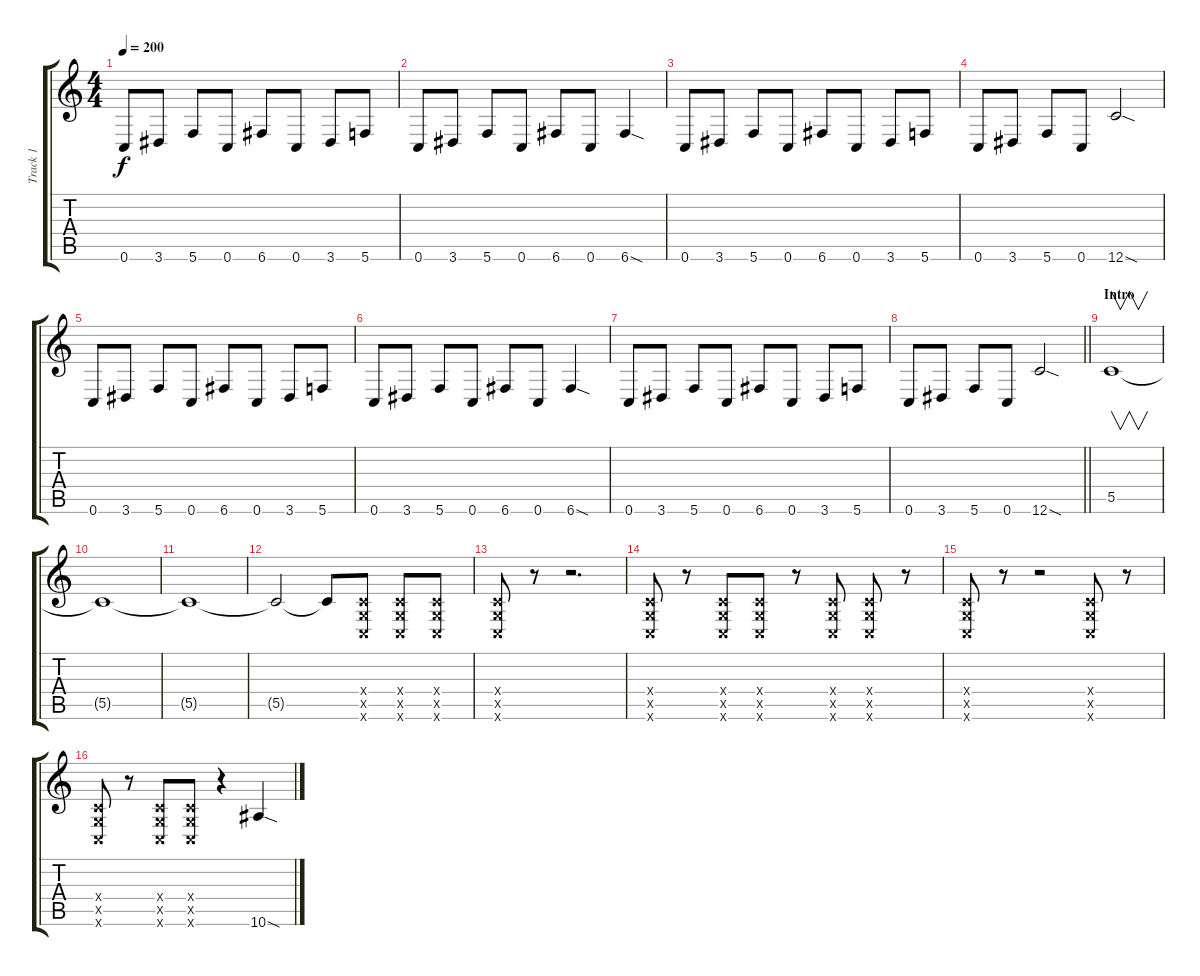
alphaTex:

\track ("Track 1" "Track 1") {instrument distortionguitar}
\staff {score tabs}
\tuning (D4 A3 F3 C3 G2 C2) {hide}
\ts (4 4)
\tempo 200
\clef g2
\ks c
0.6.8{dy f} 3.6.8 5.6.8 0.6.8 6.6.8 0.6.8 3.6.8 5.6.8 |
0.6.8 3.6.8 5.6.8 0.6.8 6.6.8 0.6.8 6.6{sod}.4 |
0.6.8 3.6.8 5.6.8 0.6.8 6.6.8 0.6.8 3.6.8 5.6.8 |
0.6.8 3.6.8 5.6.8 0.6.8 12.6{sod}.2 |
0.6.8 3.6.8 5.6.8 0.6.8 6.6.8 0.6.8 3.6.8 5.6.8 |
0.6.8 3.6.8 5.6.8 0.6.8 6.6.8 0.6.8 6.6{sod}.4 |
0.6.8 3.6.8 5.6.8 0.6.8 6.6.8 0.6.8 3.6.8 5.6.8 |
\barLineRight lightlight
0.6.8 3.6.8 5.6.8 0.6.8 12.6{sod}.2 |
\section ("" "Intro")
5.5.1{v} |
5.5{t}.1 |
5.5{t}.1 |
5.5{t}.2 5.5{t}.8 (0.4{x} 0.5{x} 0.6{x}).8 (0.4{x} 0.5{x} 0.6{x}).8 (0.4{x} 0.5{x} 0.6{x}).8 |
(0.4{x} 0.5{x} 0.6{x}).8 r.8 r.2{d} |
(0.4{x} 0.5{x} 0.6{x}).8 r.8 (0.4{x} 0.5{x} 0.6{x}).8 (0.4{x} 0.5{x} 0.6{x}).8 r.8 (0.4{x} 0.5{x} 0.6{x}).8 (0.4{x} 0.5{x} 0.6{x}).8 r.8 |
(0.4{x} 0.5{x} 0.6{x}).8 r.8 r.2 (0.4{x} 0.5{x} 0.6{x}).8 r.8 |
(0.4{x} 0.5{x} 0.6{x}).8 r.8 (0.4{x} 0.5{x} 0.6{x}).8 (0.4{x} 0.5{x} 0.6{x}).8 r.4 10.6{sod}.4
